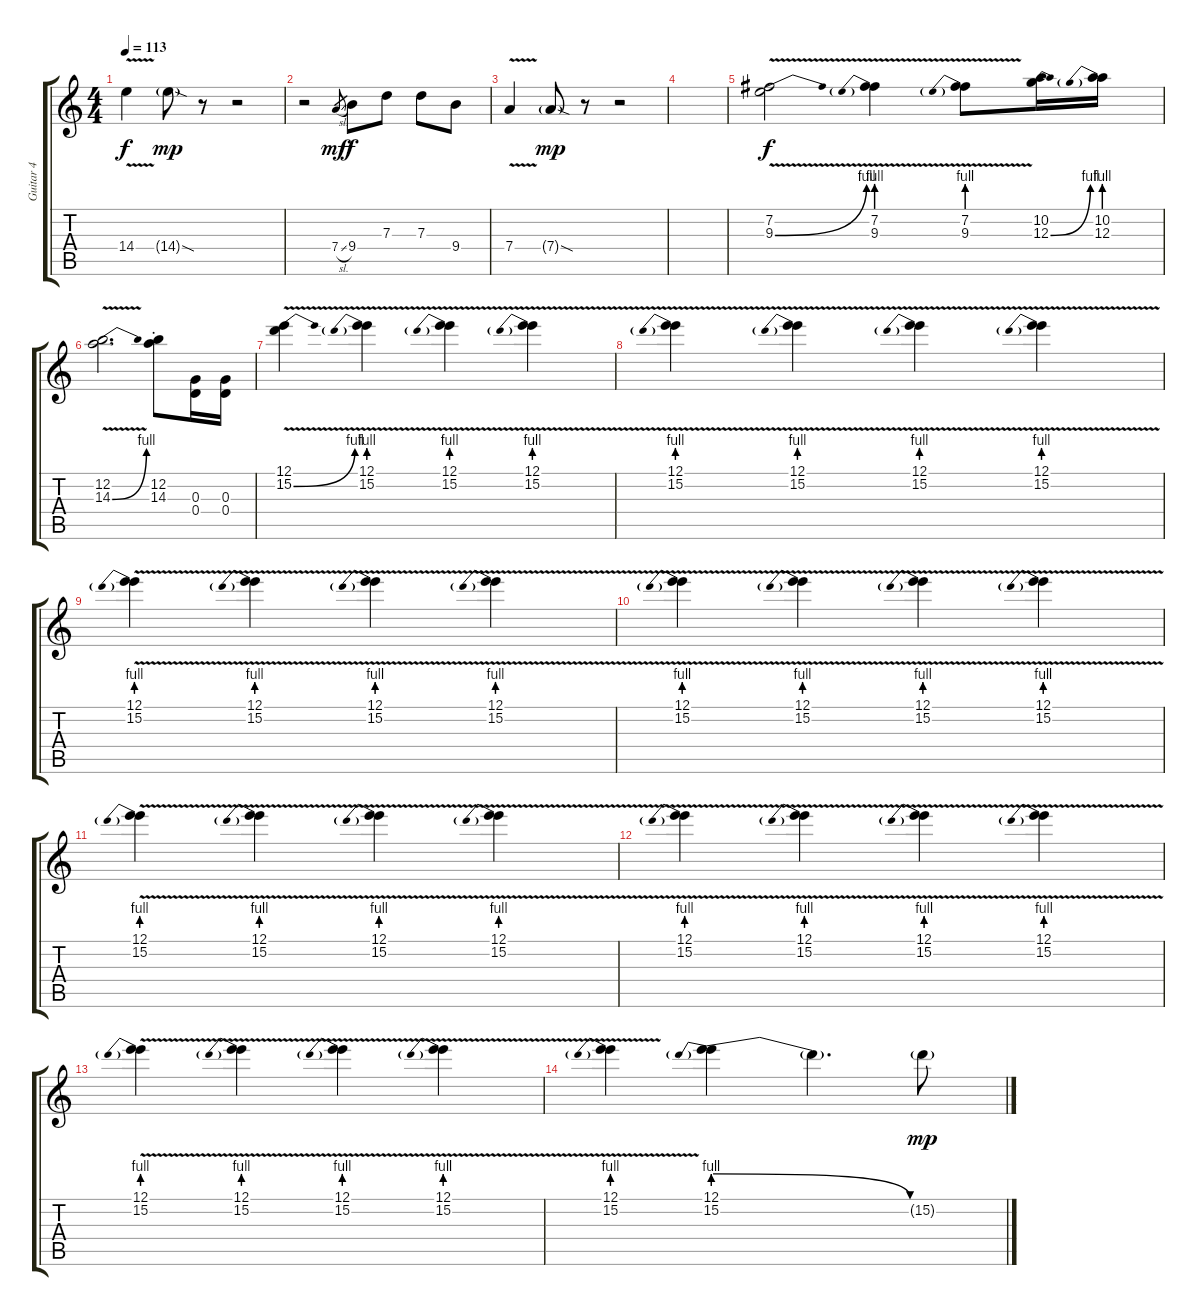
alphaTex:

\track ("Guitar 4" "Guitar 4") {instrument overdrivenguitar}
\staff {score tabs}
\tuning (E4 B3 G3 D3 A2 E2) {hide}
\ts (4 4)
\tempo 113
\clef g2
\ks c
14.4{v}.4{dy f} 14.4{sod g}.8{dy mp} r.8 r.2 |
r.2 7.4{sl}.8{gr dy mf} 9.4.8{dy f} 7.3.8 7.3.8 9.4.8 |
7.4{v}.4 7.4{sod g}.8{dy mp} r.8 r.2 |
|
(7.2 9.3{be (bend 0 0 60 4) v}).2{dy f} (7.2 9.3{be (prebend 0 4 60 4) v}).4 (7.2 9.3{be (prebend 0 4 60 4) v}).8 (10.2 12.3{be (bend 0 0 60 4)}).16 (10.2 12.3{be (prebend 0 4 60 4)}).16 |
(12.2 14.3{be (bend 0 0 60 4) v}).2{d} (12.2 14.3{st}).8 (0.3 0.4).16 (0.3 0.4).16 |
(12.1 15.2{be (bend 0 0 60 4) v}).4 (12.1 15.2{be (prebend 0 4 60 4) v}).4 (12.1 15.2{be (prebend 0 4 60 4) v}).4 (12.1 15.2{be (prebend 0 4 60 4) v}).4 |
(12.1 15.2{be (prebend 0 4 60 4) v}).4 (12.1 15.2{be (prebend 0 4 60 4) v}).4 (12.1 15.2{be (prebend 0 4 60 4) v}).4 (12.1 15.2{be (prebend 0 4 60 4) v}).4 |
(12.1 15.2{be (prebend 0 4 60 4) v}).4 (12.1 15.2{be (prebend 0 4 60 4) v}).4 (12.1 15.2{be (prebend 0 4 60 4) v}).4 (12.1 15.2{be (prebend 0 4 60 4) v}).4 |
(12.1 15.2{be (prebend 0 4 60 4) v}).4 (12.1 15.2{be (prebend 0 4 60 4) v}).4 (12.1 15.2{be (prebend 0 4 60 4) v}).4 (12.1 15.2{be (prebend 0 4 60 4) v}).4 |
(12.1 15.2{be (prebend 0 4 60 4) v}).4 (12.1 15.2{be (prebend 0 4 60 4) v}).4 (12.1 15.2{be (prebend 0 4 60 4) v}).4 (12.1 15.2{be (prebend 0 4 60 4) v}).4 |
(12.1 15.2{be (prebend 0 4 60 4) v}).4 (12.1 15.2{be (prebend 0 4 60 4) v}).4 (12.1 15.2{be (prebend 0 4 60 4) v}).4 (12.1 15.2{be (prebend 0 4 60 4) v}).4 |
(12.1 15.2{be (prebend 0 4 60 4) v}).4 (12.1 15.2{be (prebend 0 4 60 4) v}).4 (12.1 15.2{be (prebend 0 4 60 4) v}).4 (12.1 15.2{be (prebend 0 4 60 4) v}).4 |
(12.1 15.2{be (prebend 0 4 60 4) v}).4 (12.1 15.2{be (prebendrelease 0 4 60 0)}).4 15.2{t}.4{d} 15.2{g}.8{dy mp}
